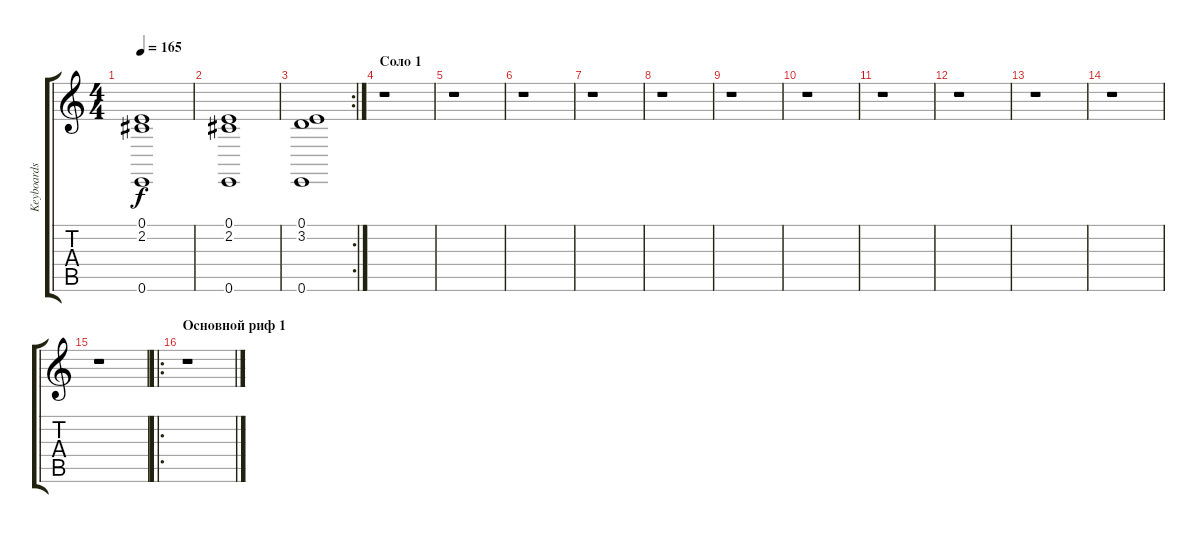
\track ("Keyboards" "Keyboards") {instrument stringensemble1}
\staff {score tabs}
\tuning (E4 B3 G3 D3 A2 E2) {hide}
\ts (4 4)
\tempo 165
\clef g2
\ks c
(0.1 2.2 0.6).1{dy f} |
(0.1 2.2 0.6).1 |
\rc 2
(0.1 3.2 0.6).1 |
\section ("" "Соло 1")
r.1 |
r.1 |
r.1 |
r.1 |
r.1 |
r.1 |
r.1 |
r.1 |
r.1 |
r.1 |
r.1 |
r.1 |
\ro
\section ("" "Основной риф 1")
r.1
